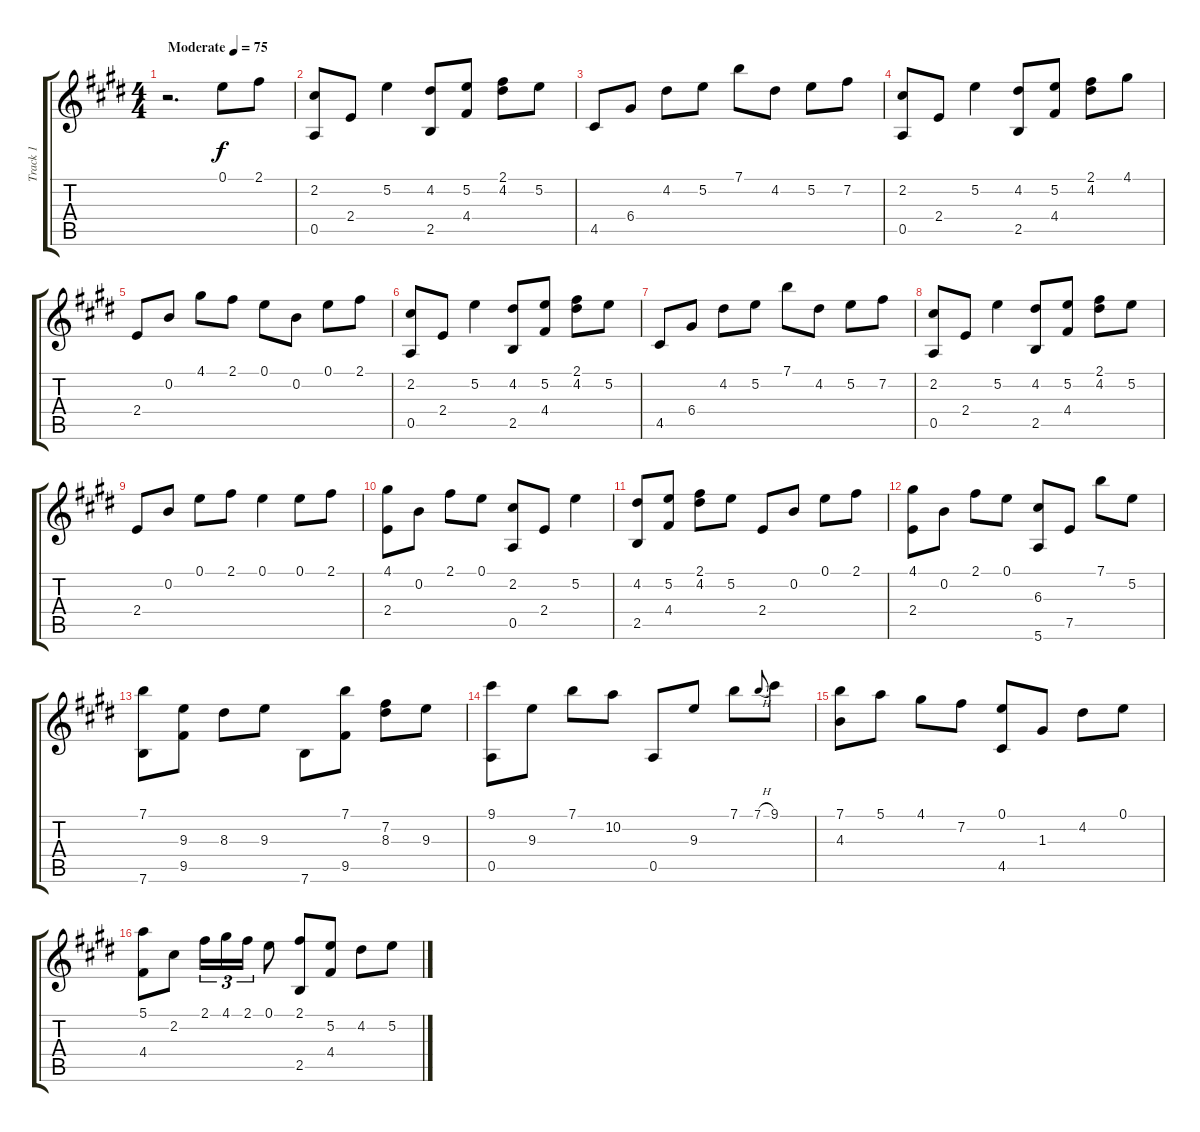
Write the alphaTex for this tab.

\track ("Track 1" "Track 1") {instrument acousticguitarnylon}
\staff {score tabs}
\tuning (E4 B3 G3 D3 A2 E2) {hide}
\ts (4 4)
\tempo (75 "Moderate")
\clef g2
\ks e
r.2{d dy f instrument acousticguitarnylon} 0.1.8 2.1.8 |
(2.2 0.5).8 2.4.8 5.2.4 (4.2 2.5).8 (5.2 4.4).8 (2.1 4.2).8 5.2.8 |
4.5.8 6.4.8 4.2.8 5.2.8 7.1.8 4.2.8 5.2.8 7.2.8 |
(2.2 0.5).8 2.4.8 5.2.4 (4.2 2.5).8 (5.2 4.4).8 (2.1 4.2).8 4.1.8 |
2.4.8 0.2.8 4.1.8 2.1.8 0.1.8 0.2.8 0.1.8 2.1.8 |
(2.2 0.5).8 2.4.8 5.2.4 (4.2 2.5).8 (5.2 4.4).8 (2.1 4.2).8 5.2.8 |
4.5.8 6.4.8 4.2.8 5.2.8 7.1.8 4.2.8 5.2.8 7.2.8 |
(2.2 0.5).8 2.4.8 5.2.4 (4.2 2.5).8 (5.2 4.4).8 (2.1 4.2).8 5.2.8 |
2.4.8 0.2.8 0.1.8 2.1.8 0.1.4 0.1.8 2.1.8 |
(4.1 2.4).8 0.2.8 2.1.8 0.1.8 (2.2 0.5).8 2.4.8 5.2.4 |
(4.2 2.5).8 (5.2 4.4).8 (2.1 4.2).8 5.2.8 2.4.8 0.2.8 0.1.8 2.1.8 |
(4.1 2.4).8 0.2.8 2.1.8 0.1.8 (6.3 5.6).8 7.5.8 7.1.8 5.2.8 |
(7.1 7.6).8 (9.3 9.5).8 8.3.8 9.3.8 7.6.8 (7.1 9.5).8 (7.2 8.3).8 9.3.8 |
(9.1 0.5).8 9.3.8 7.1.8 10.2.8 0.5.8 9.3.8 7.1.8 7.1{h}.8{gr onbeat} 9.1.8 |
(7.1 4.3).8 5.1.8 4.1.8 7.2.8 (0.1 4.5).8 1.3.8 4.2.8 0.1.8 |
(5.1 4.4).8 2.2.8 2.1.16{tu (3 2)} 4.1.16{tu (3 2)} 2.1.16{tu (3 2)} 0.1.8 (2.1 2.5).8 (5.2 4.4).8 4.2.8 5.2.8
